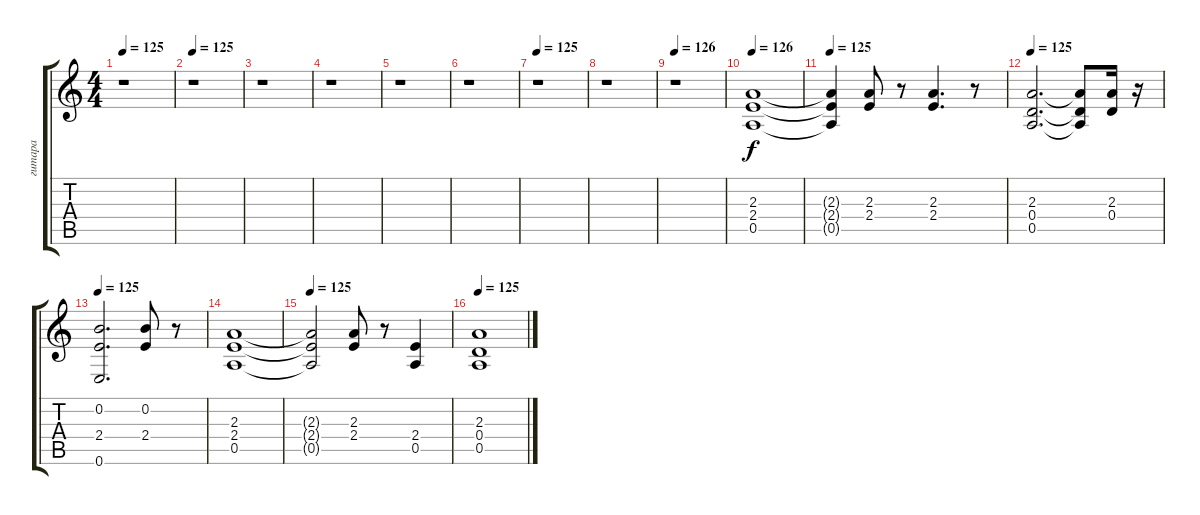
\track ("гитара" "гитара") {instrument distortionguitar}
\staff {score tabs}
\tuning (E4 B3 G3 D3 A2 E2) {hide}
\ts (4 4)
\tempo 125
\clef g2
\ks c
r.1{dy f} |
\tempo 125
r.1 |
r.1 |
r.1 |
r.1 |
r.1 |
\tempo 125
r.1 |
r.1 |
\tempo 126
r.1 |
\tempo 126
(2.3 2.4 0.5).1 |
\tempo 125
(2.3{t} 2.4{t} 0.5{t}).4 (2.3 2.4).8 r.8 (2.3 2.4).4{d} r.8 |
\tempo 125
(2.3 0.4 0.5).2{d} (2.3{t} 0.4{t} 0.5{t}).8 (2.3 0.4).16 r.16 |
\tempo 125
(0.2 2.4 0.6).2{d} (0.2 2.4).8 r.8 |
(2.3 2.4 0.5).1 |
\tempo 125
(2.3{t} 2.4{t} 0.5{t}).2 (2.3 2.4).8 r.8 (2.4 0.5).4 |
\tempo 125
(2.3 0.4 0.5).1
